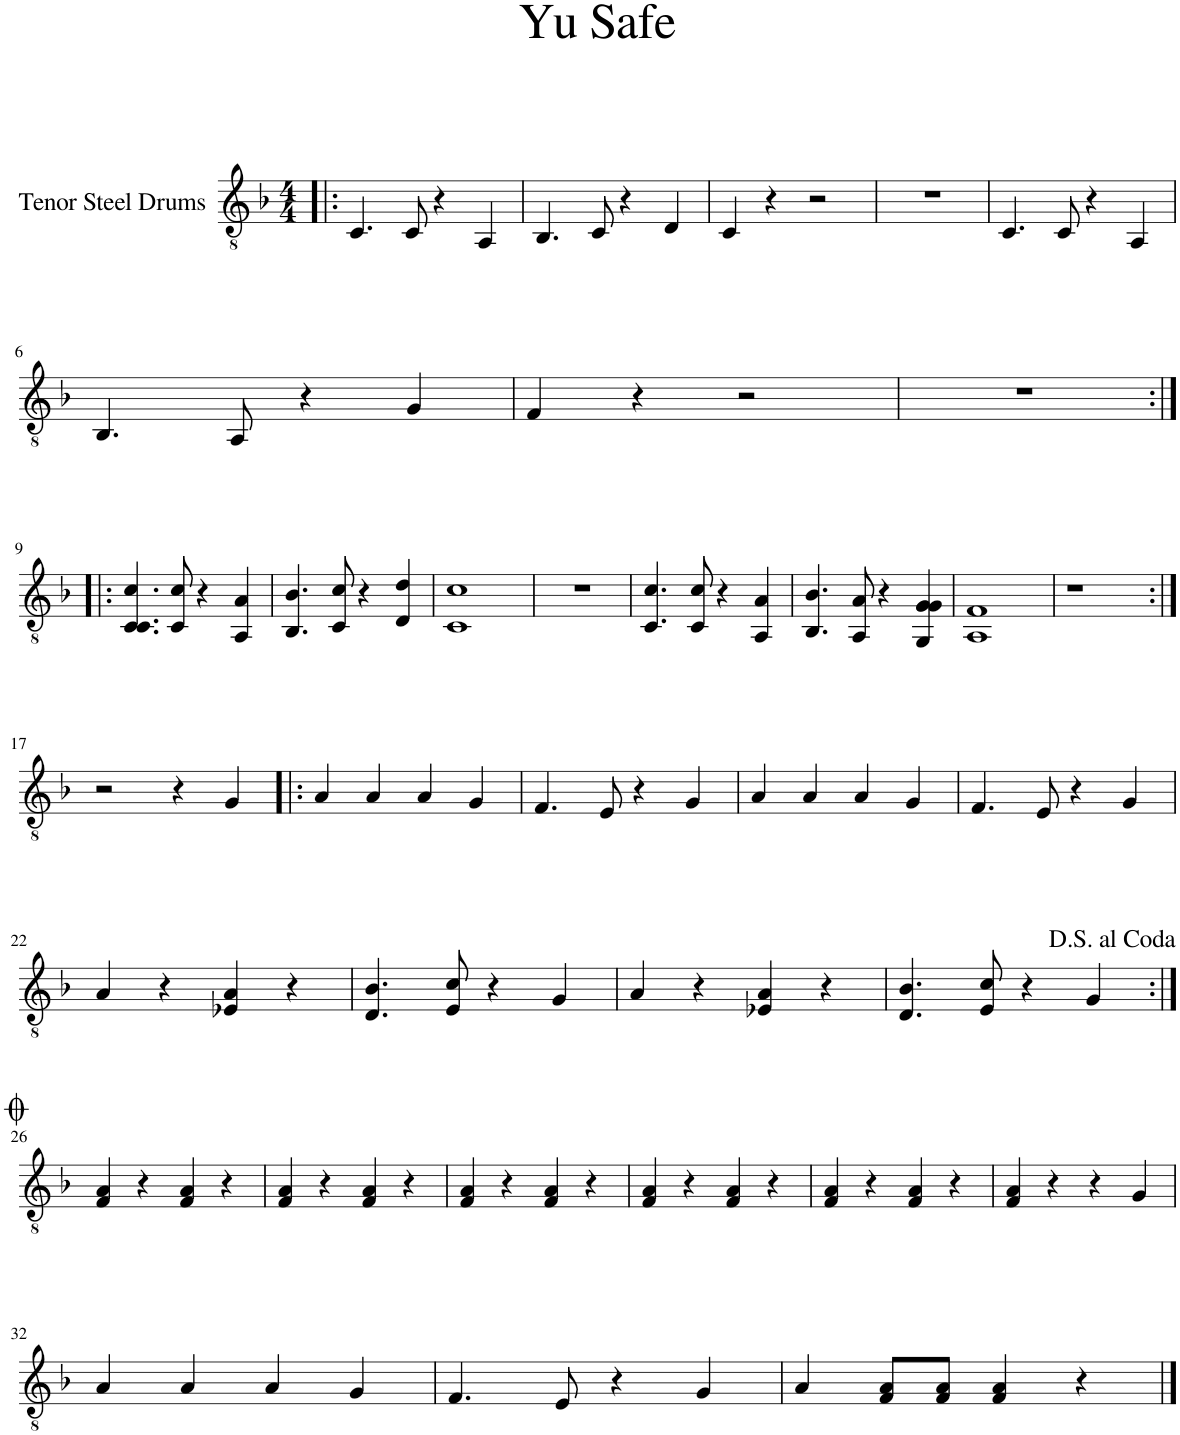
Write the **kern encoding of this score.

**kern
*part1
*staff1
*I"Tenor Steel Drums
*I'St Dr
*clefGv2
*k[b-]
*M4/4
=1!|:
4.C/
8C/
4r
4AA/
=2
4.BB-/
8C/
4r
4D/
=3
4C/
4r
2r
=4
1r
=5
4.C/
8C/
4r
4AA/
!!LO:LB:g=z
=6
4.BB-/
8AA/
4r
4G/
=7
4F/
4r
2r
=8
1r
!!LO:LB:g=z
=9:|!|:
4.C/ 4.C/ 4.c/
8C/ 8c/
4r
4AA/ 4A/
=10
4.BB-/ 4.B-/
8C/ 8c/
4r
4D/ 4d/
=11
1C 1c
=12
1r
=13
4.C/ 4.c/
8C/ 8c/
4r
4AA/ 4A/
=14
4.BB-/ 4.B-/
8AA/ 8A/
4r
4GG/ 4G/ 4G/ 4G/
=15
1AA 1F
=16
1r
!!LO:LB:g=z
=17:|!
2r
4r
4G/
=18!|:
4A/
4A/
4A/
4G/
=19
4.F/
8E/
4r
4G/
=20
4A/
4A/
4A/
4G/
=21
4.F/
8E/
4r
4G/
!!LO:LB:g=z
=22
4A/
4r
4E-X/ 4A/
4r
=23
4.D/ 4.B-/
8E/ 8c/
4r
4G/
=24
4A/
4r
4E-X/ 4A/
4r
=25
4.D/ 4.B-/
8E/ 8c/
4r
4G/
!!LO:LB:g=z
=26:|!
4F/ 4A/
4r
4F/ 4A/
4r
=27
4F/ 4A/
4r
4F/ 4A/
4r
=28
4F/ 4A/
4r
4F/ 4A/
4r
=29
4F/ 4A/
4r
4F/ 4A/
4r
=30
4F/ 4A/
4r
4F/ 4A/
4r
=31
4F/ 4A/
4r
4r
4G/
!!LO:LB:g=z
=32
4A/
4A/
4A/
4G/
=33
4.F/
8E/
4r
4G/
=34
4A/
8F/ 8A/L
8F/ 8A/J
4F/ 4A/
4r
==
*-
